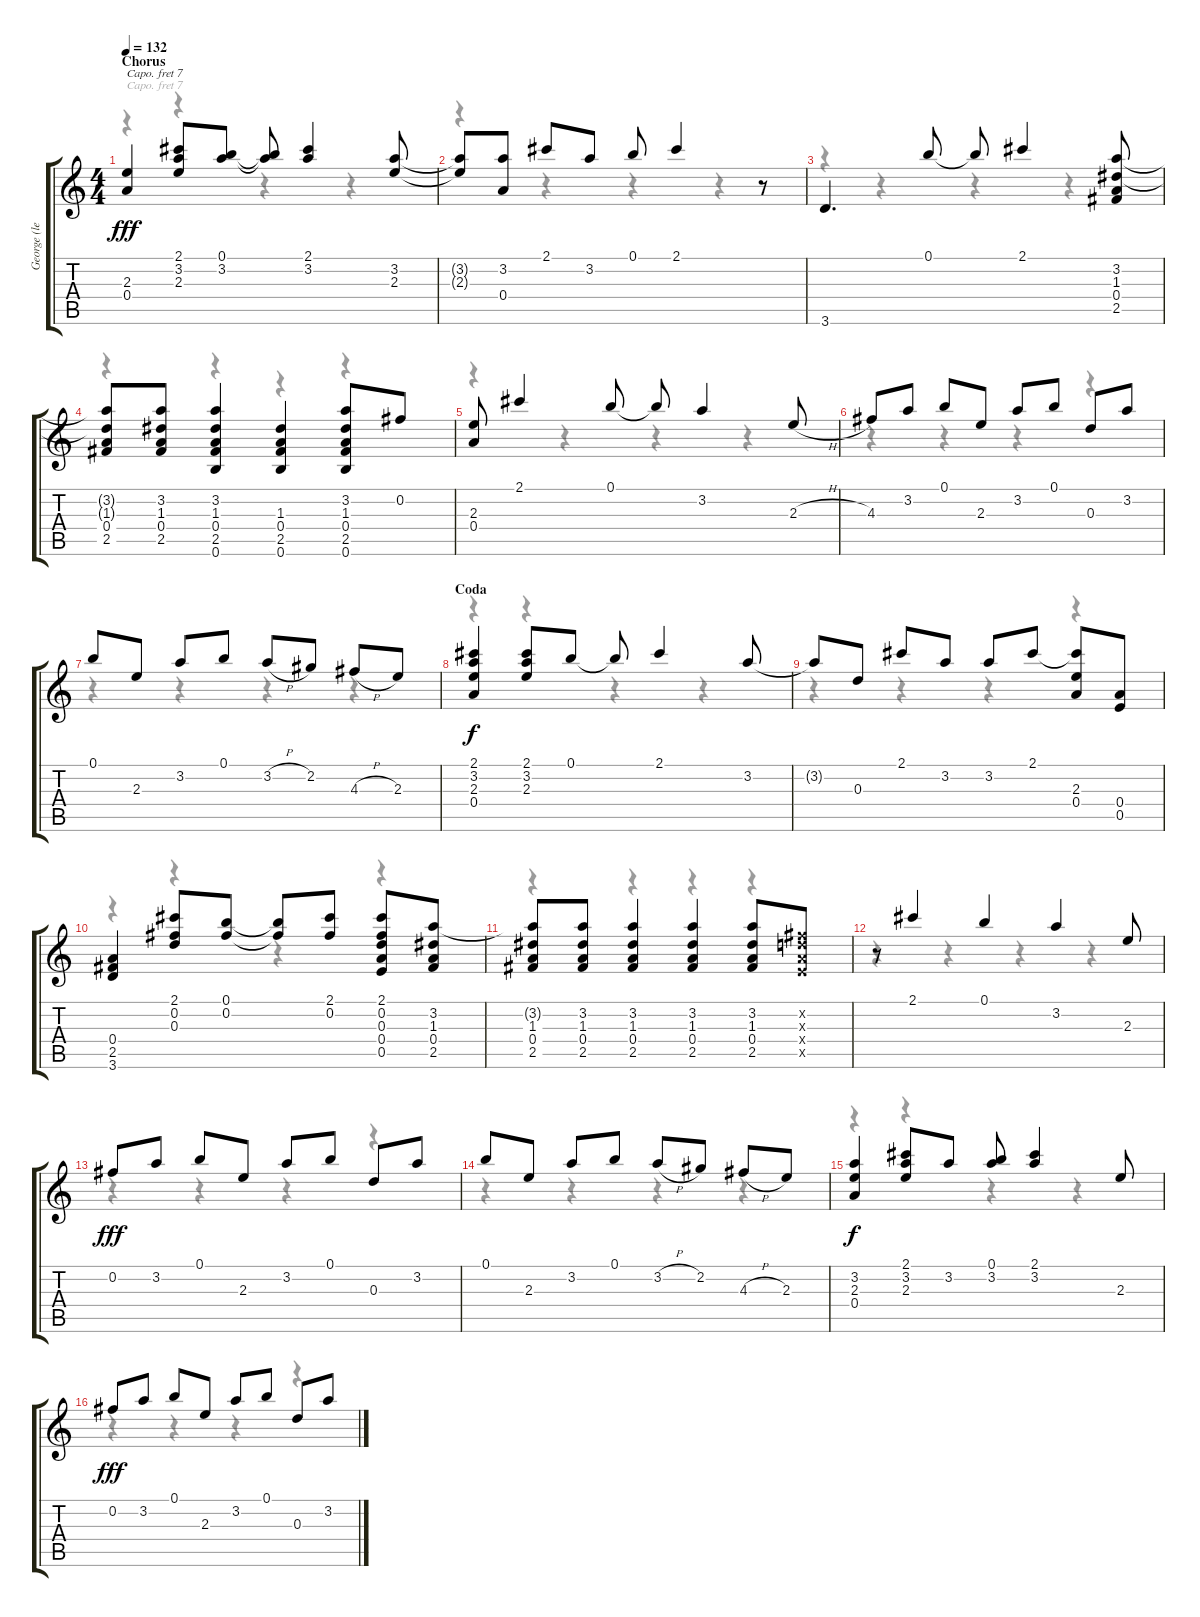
\track ("George (lead gtr.)" "George (le") {instrument electricguitarclean}
\staff {score tabs}
\capo 7
\tuning (E4 B3 G3 D3 A2 E2) {hide}
\voice
\ts (4 4)
\section ("" "Chorus")
\tempo 132
\clef g2
\ks c
(2.3 0.4).4{dy fff} (2.1 3.2 2.3).8 (0.1 3.2).8 (0.1{t} 3.2{t}).8 (2.1 3.2).4 (3.2 2.3).8 |
(3.2{t} 2.3{t}).8 (3.2 0.4).8 2.1.8 3.2.8 0.1.8 2.1.4 r.8 |
3.6.4{d} 0.1.8 0.1{t}.8 2.1.4 (3.2 1.3 0.4 2.5).8 |
(3.2{t} 1.3{t} 0.4 2.5).8 (3.2 1.3 0.4 2.5).8 (3.2 1.3 0.4 2.5 0.6).4 (1.3 0.4 2.5 0.6).4 (3.2 1.3 0.4 2.5 0.6).8 0.2.8 |
(2.3 0.4).8 2.1.4 0.1.8 0.1{t}.8 3.2.4 2.3{h}.8 |
4.3.8 3.2.8 0.1.8 2.3.8 3.2.8 0.1.8 0.3.8 3.2.8 |
0.1.8 2.3.8 3.2.8 0.1.8 3.2{h}.8 2.2.8 4.3{h}.8 2.3.8 |
\section ("" "Coda")
(2.1 3.2 2.3 0.4).4{dy f} (2.1 3.2 2.3).8 0.1.8 0.1{t}.8 2.1.4 3.2.8 |
3.2{t}.8 0.3.8 2.1.8 3.2.8 3.2.8 2.1.8 (2.1{t} 2.3 0.4).8 (0.4 0.5).8 |
(0.4 2.5 3.6).4 (2.1 0.2 0.3).8 (0.1 0.2).8 (0.1{t} 0.2{t}).8 (2.1 0.2).8 (2.1 0.2 0.3 0.4 0.5).8 (3.2 1.3 0.4 2.5).8 |
(3.2{t} 1.3 0.4 2.5).8 (3.2 1.3 0.4 2.5).8 (3.2 1.3 0.4 2.5).4 (3.2 1.3 0.4 2.5).4 (3.2 1.3 0.4 2.5).8 (0.2{x} 0.3{x} 0.4{x} 0.5{x}).8 |
r.8 2.1.4 0.1.4 3.2.4 2.3.8 |
0.2.8{dy fff} 3.2.8 0.1.8 2.3.8 3.2.8 0.1.8 0.3.8 3.2.8 |
0.1.8 2.3.8 3.2.8 0.1.8 3.2{h}.8 2.2.8 4.3{h}.8 2.3.8 |
(3.2 2.3 0.4).4{dy f} (2.1 3.2 2.3).8 3.2.8 (0.1 3.2).8 (2.1 3.2).4 2.3.8 |
0.2.8{dy fff} 3.2.8 0.1.8 2.3.8 3.2.8 0.1.8 0.3.8 3.2.8
\voice
\clef g2
\ottava regular
\simile none
\ks c
r.4{dy f} r.4 r.4 r.4 |
r.4 r.4 r.4 r.4 |
r.4 r.4 r.4 r.4 |
r.4 r.4 r.4 r.4 |
r.4 r.4 r.4 r.4 |
r.4 r.4 r.4 r.4 |
r.4 r.4 r.4 r.4 |
r.4 r.4 r.4 r.4 |
r.4 r.4 r.4 r.4 |
r.4 r.4 r.4 r.4 |
r.4 r.4 r.4 r.4 |
r.4 r.4 r.4 r.4 |
r.4 r.4 r.4 r.4 |
r.4 r.4 r.4 r.4 |
r.4 r.4 r.4 r.4 |
r.4 r.4 r.4 r.4
